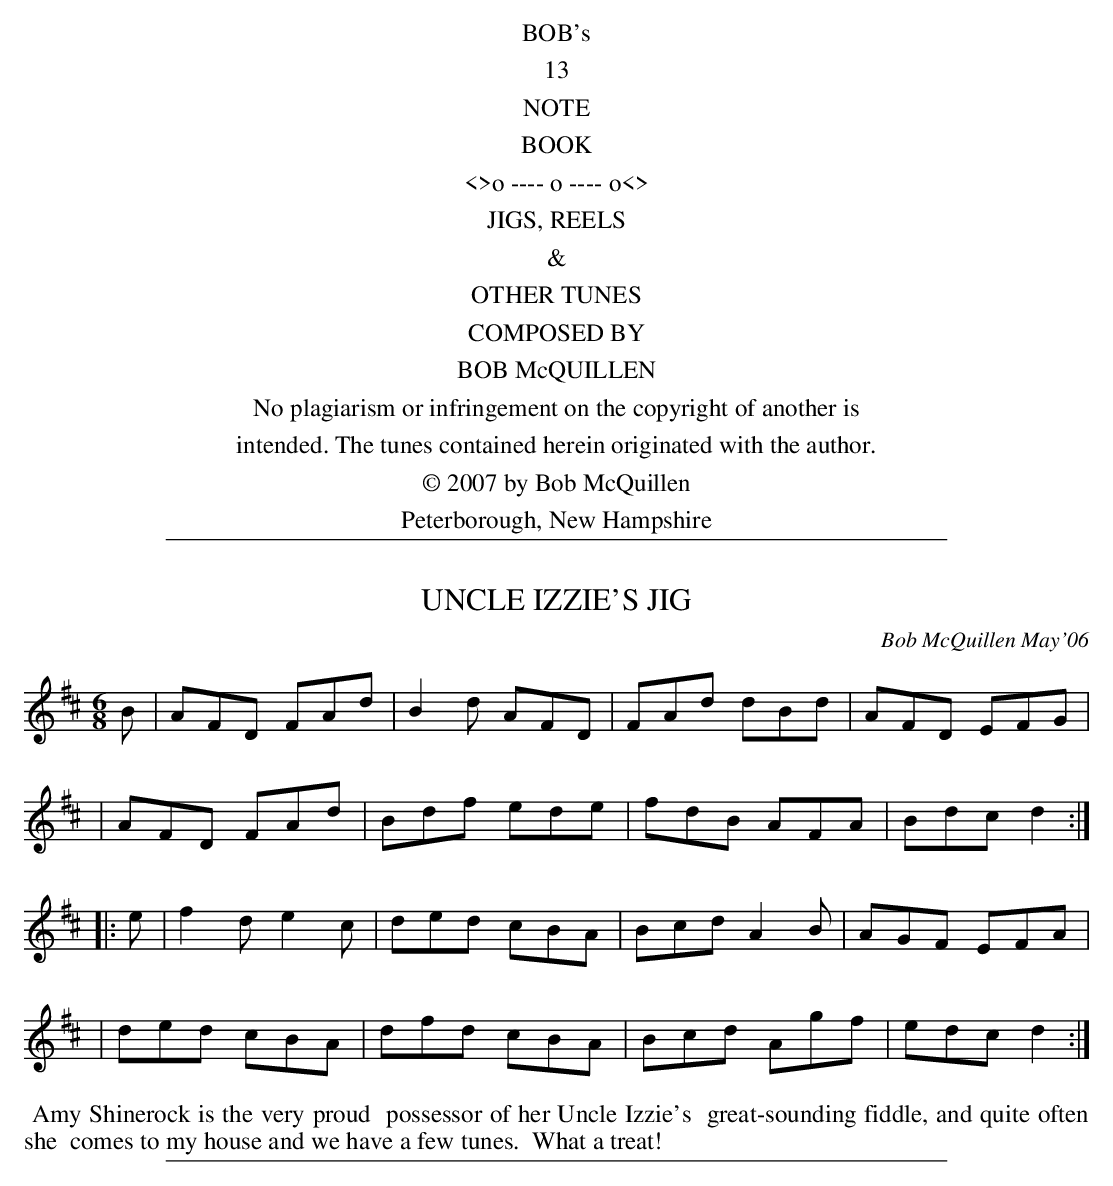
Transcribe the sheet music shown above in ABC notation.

X:1
T: UNCLE IZZIE'S JIG
C: Bob McQuillen May'06
M: 6/8
L: 1/8
K: D
B \
| AFD FAd |  B2d AFD | FAd dBd | AFD EFG |
| AFD FAd |  Bdf ede | fdB AFA | Bdc d2 :|
|: e \
| f2d e2c | ded cBA | Bcd A2B | AGF EFA |
| ded cBA | dfd cBA | Bcd Agf | edc d2 :|
